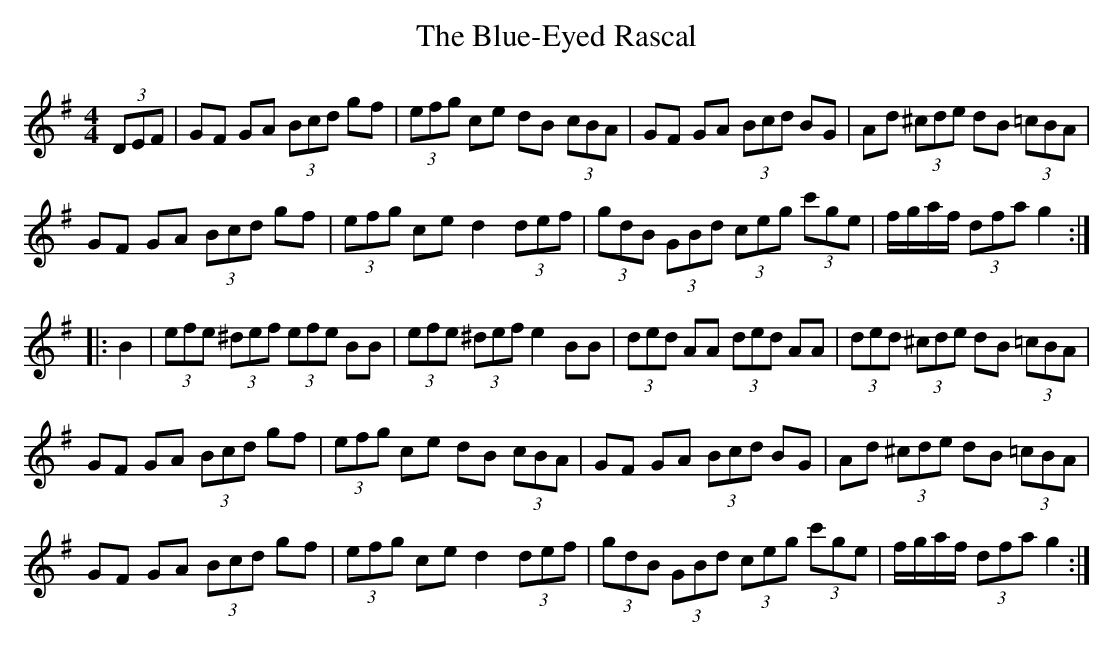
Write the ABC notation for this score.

X:1
T:Blue-Eyed Rascal, The
M:4/4
L:1/8
K:Gmaj
(3DEF|GF GA (3Bcd gf|(3efg ce dB (3cBA|GF GA (3Bcd BG| Ad (3^cde dB (3=cBA|
GF GA (3Bcd gf|(3efg ce d2 (3def|(3gdB (3GBd (3ceg (3c'ge|f/g/a/f/ (3dfa g2:|
|:B2|(3efe (3^def (3efe BB|(3efe (3^def e2 BB |(3ded AA (3ded AA |(3ded (3^cde dB (3=cBA|
GF GA (3Bcd gf|(3efg ce dB (3cBA|GF GA (3Bcd BG| Ad (3^cde dB (3=cBA|
GF GA (3Bcd gf|(3efg ce d2 (3def|(3gdB (3GBd (3ceg (3c'ge|f/g/a/f/ (3dfa g2:|
